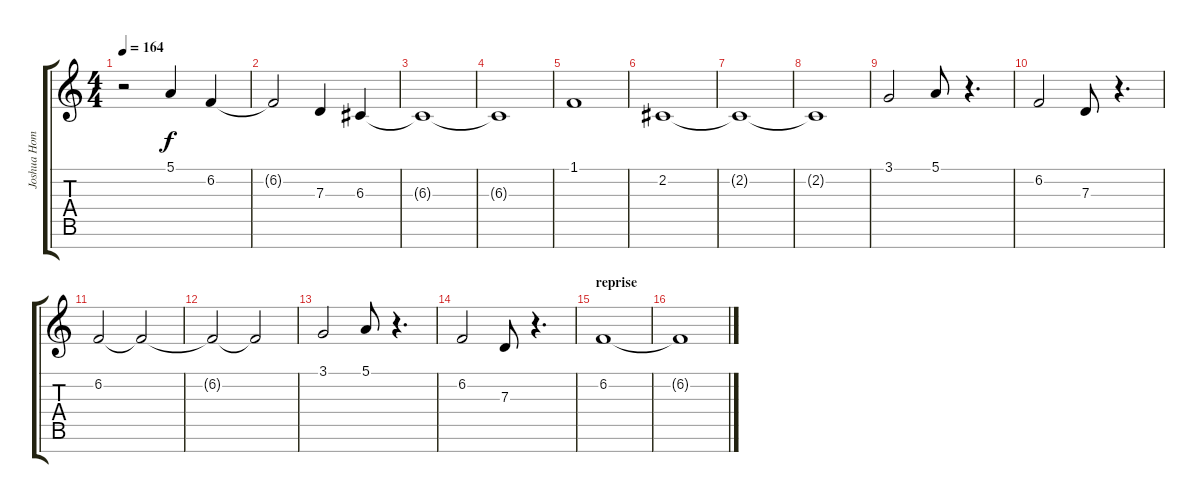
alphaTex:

\track ("Joshua Homme - singing" "Joshua Hom") {instrument piccolo}
\staff {score tabs}
\tuning (E4 B3 G3 D3 A2 E2 B1) {hide}
\ts (4 4)
\tempo 164
\clef g2
\ks c
r.2{dy f} 5.1.4 6.2.4 |
6.2{t}.2 7.3.4 6.3.4 |
6.3{t}.1 |
6.3{t}.1 |
1.1.1 |
2.2.1 |
2.2{t}.1 |
2.2{t}.1 |
3.1.2 5.1.8 r.4{d} |
6.2.2 7.3.8 r.4{d} |
6.2.2 6.2{t}.2 |
6.2{t}.2 6.2{t}.2 |
3.1.2 5.1.8 r.4{d} |
6.2.2 7.3.8 r.4{d} |
\section ("" "reprise")
6.2.1 |
6.2{t}.1
